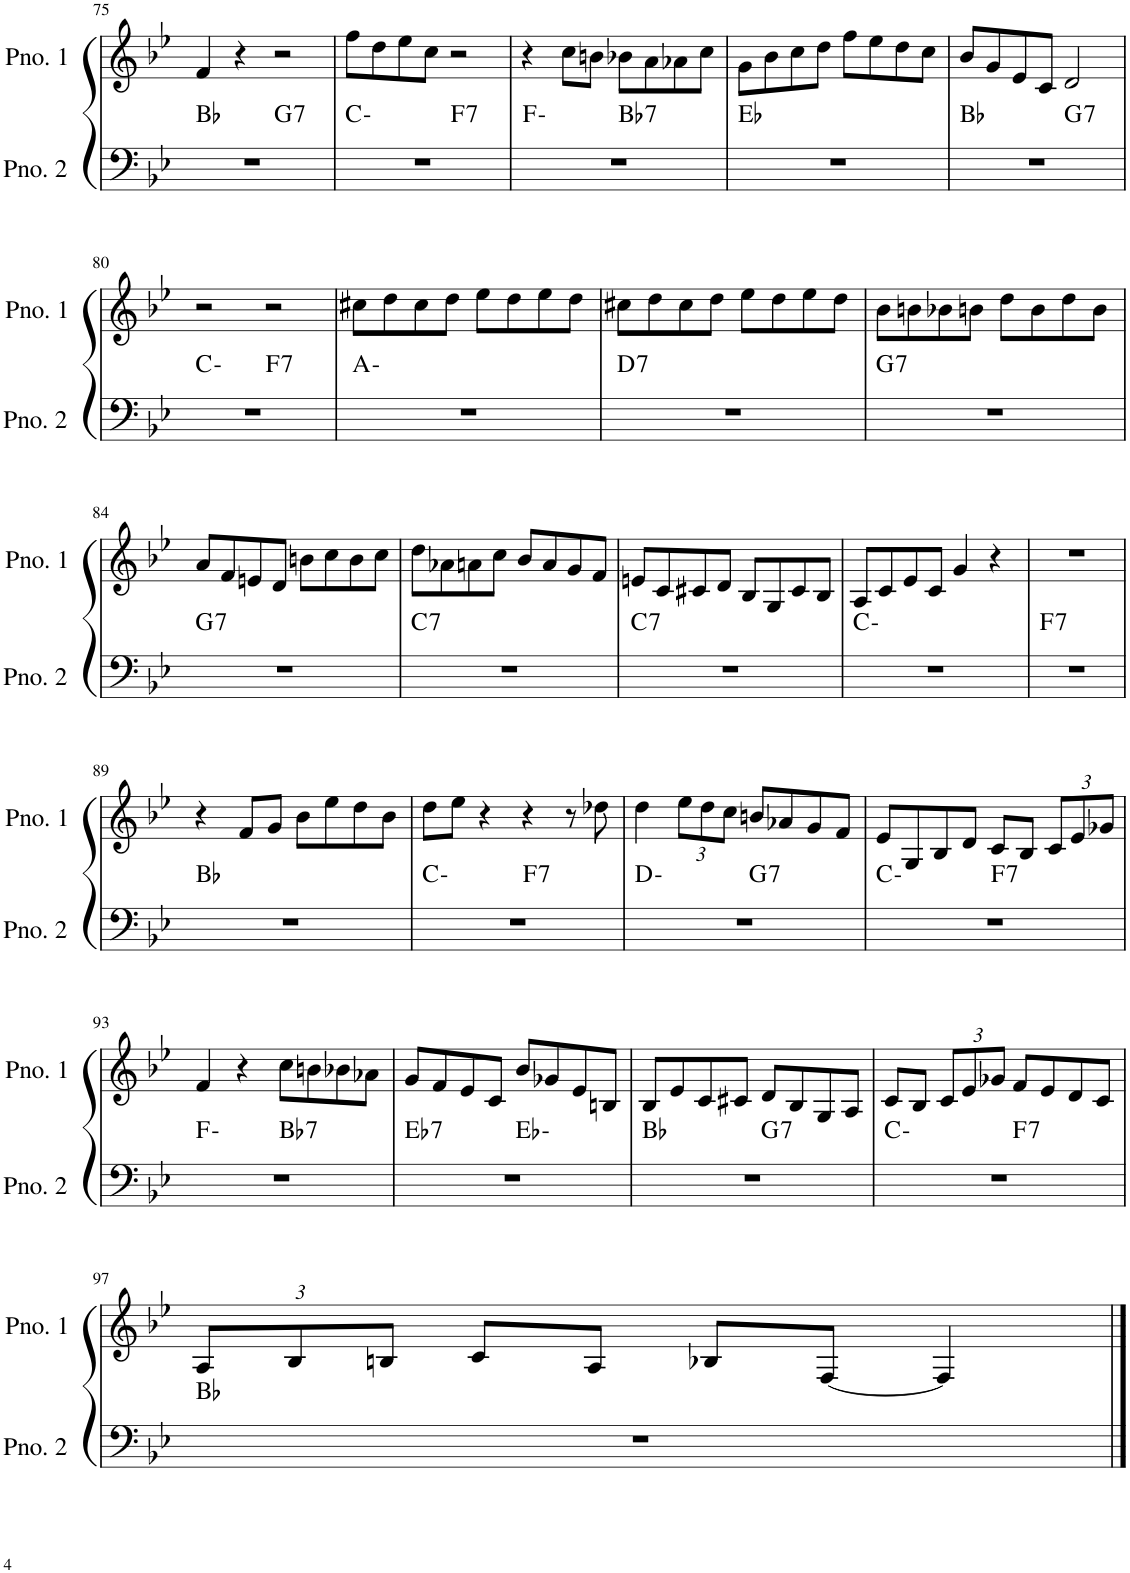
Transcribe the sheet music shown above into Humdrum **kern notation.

**kern	**harte	**kern
*part2	*part2	*part1
*staff2	*	*staff1
*I"ピアノ 2	*	*I"ピアノ 1
!!LO:PB:g=z
*clefF4	*	*clefG2
*k[b-e-]	*	*k[b-e-]
*M4/4	*	*M4/4
=75	=75	=75
*^	*	*
1r	2ryy	Bb:maj	4f/
.	.	.	4r
!	!	!LO:H:kt=7	!
.	2ryy	G:7	2r
=76	=76	=76	=76
1r	2ryy	C:min	8ff\L
.	.	.	8dd\
.	.	.	8ee-\
.	.	.	8cc\J
!	!	!LO:H:kt=7	!
.	2ryy	F:7	2r
=77	=77	=77	=77
1r	2ryy	F:min	4r
.	.	.	8cc\L
.	.	.	8bn\J
!	!	!LO:H:kt=7	!
.	2ryy	Bb:7	8b-X\L
.	.	.	8a\
.	.	.	8a-X\
.	.	.	8cc\J
*v	*v	*	*
=78	=78	=78
1r	Eb:maj	8g\L
.	.	8b-\
.	.	8cc\
.	.	8dd\J
.	.	8ff\L
.	.	8ee-\
.	.	8dd\
.	.	8cc\J
=79	=79	=79
*^	*	*
1r	2ryy	Bb:maj	8b-/L
.	.	.	8g/
.	.	.	8e-/
.	.	.	8c/J
!	!	!LO:H:kt=7	!
.	2ryy	G:7	2d/
!!LO:LB:g=z
=80	=80	=80	=80
1r	2ryy	C:min	2r
!	!	!LO:H:kt=7	!
.	2ryy	F:7	2r
*v	*v	*	*
=81	=81	=81
1r	A:min	8cc#X\L
.	.	8dd\
.	.	8cc#\
.	.	8dd\J
.	.	8ee-\L
.	.	8dd\
.	.	8ee-\
.	.	8dd\J
=82	=82	=82
!	!LO:H:kt=7	!
1r	D:7	8cc#X\L
.	.	8dd\
.	.	8cc#\
.	.	8dd\J
.	.	8ee-\L
.	.	8dd\
.	.	8ee-\
.	.	8dd\J
=83	=83	=83
!	!LO:H:kt=7	!
1r	G:7	8b-\L
.	.	8bn\
.	.	8b-X\
.	.	8bn\J
.	.	8dd\L
.	.	8b\
.	.	8dd\
.	.	8b\J
!!LO:LB:g=z
=84	=84	=84
!	!LO:H:kt=7	!
1r	G:7	8a/L
.	.	8f/
.	.	8en/
.	.	8d/J
.	.	8bn\L
.	.	8cc\
.	.	8b\
.	.	8cc\J
=85	=85	=85
!	!LO:H:kt=7	!
1r	C:7	8dd\L
.	.	8a-X\
.	.	8an\
.	.	8cc\J
.	.	8b-/L
.	.	8a/
.	.	8g/
.	.	8f/J
=86	=86	=86
!	!LO:H:kt=7	!
1r	C:7	8en/L
.	.	8c/
.	.	8c#X/
.	.	8d/J
.	.	8B-/L
.	.	8G/
.	.	8c#/
.	.	8B-/J
=87	=87	=87
1r	C:min	8A/L
.	.	8c/
.	.	8e-/
.	.	8c/J
.	.	4g/
.	.	4r
=88	=88	=88
!	!LO:H:kt=7	!
1r	F:7	1r
!!LO:LB:g=z
=89	=89	=89
1r	Bb:maj	4r
.	.	8f/L
.	.	8g/J
.	.	8b-\L
.	.	8ee-\
.	.	8dd\
.	.	8b-\J
=90	=90	=90
*^	*	*
1r	2ryy	C:min	8dd\L
.	.	.	8ee-\J
.	.	.	4r
!	!	!LO:H:kt=7	!
.	2ryy	F:7	4r
.	.	.	8r
.	.	.	8dd-X\
=91	=91	=91	=91
1r	2ryy	D:min	4dd\
*	*	*	*Xbrackettup
.	.	.	12ee-\L
.	.	.	12dd\
.	.	.	12cc\J
!	!	!LO:H:kt=7	!
.	2ryy	G:7	8bn/L
.	.	.	8a-X/
.	.	.	8g/
.	.	.	8f/J
=92	=92	=92	=92
1r	2ryy	C:min	8e-/L
.	.	.	8G/
.	.	.	8B-/
.	.	.	8d/J
!	!	!LO:H:kt=7	!
.	2ryy	F:7	8c/L
.	.	.	8B-/J
.	.	.	12c/L
.	.	.	12e-/
.	.	.	12g-X/J
!!LO:LB:g=z
=93	=93	=93	=93
1r	2ryy	F:min	4f/
.	.	.	4r
!	!	!LO:H:kt=7	!
.	2ryy	Bb:7	8cc\L
.	.	.	8bn\
.	.	.	8b-X\
.	.	.	8a-X\J
=94	=94	=94	=94
!	!	!LO:H:kt=7	!
1r	2ryy	Eb:7	8g/L
.	.	.	8f/
.	.	.	8e-/
.	.	.	8c/J
.	2ryy	Eb:min	8b-/L
.	.	.	8g-X/
.	.	.	8e-/
.	.	.	8Bn/J
=95	=95	=95	=95
1r	2ryy	Bb:maj	8B-/L
.	.	.	8e-/
.	.	.	8c/
.	.	.	8c#X/J
!	!	!LO:H:kt=7	!
.	2ryy	G:7	8d/L
.	.	.	8B-/
.	.	.	8G/
.	.	.	8A/J
=96	=96	=96	=96
1r	2ryy	C:min	8c/L
.	.	.	8B-/J
.	.	.	12c/L
.	.	.	12e-/
.	.	.	12g-X/J
!	!	!LO:H:kt=7	!
.	2ryy	F:7	8f/L
.	.	.	8e-/
.	.	.	8d/
.	.	.	8c/J
*v	*v	*	*
!!LO:LB:g=z
=97	=97	=97
1r	Bb:maj	12A/L
.	.	12B-/
.	.	12Bn/J
.	.	8c/L
.	.	8A/J
.	.	8B-X/L
.	.	[8F/J
.	.	4F/]
==	==	==
*-	*-	*-
